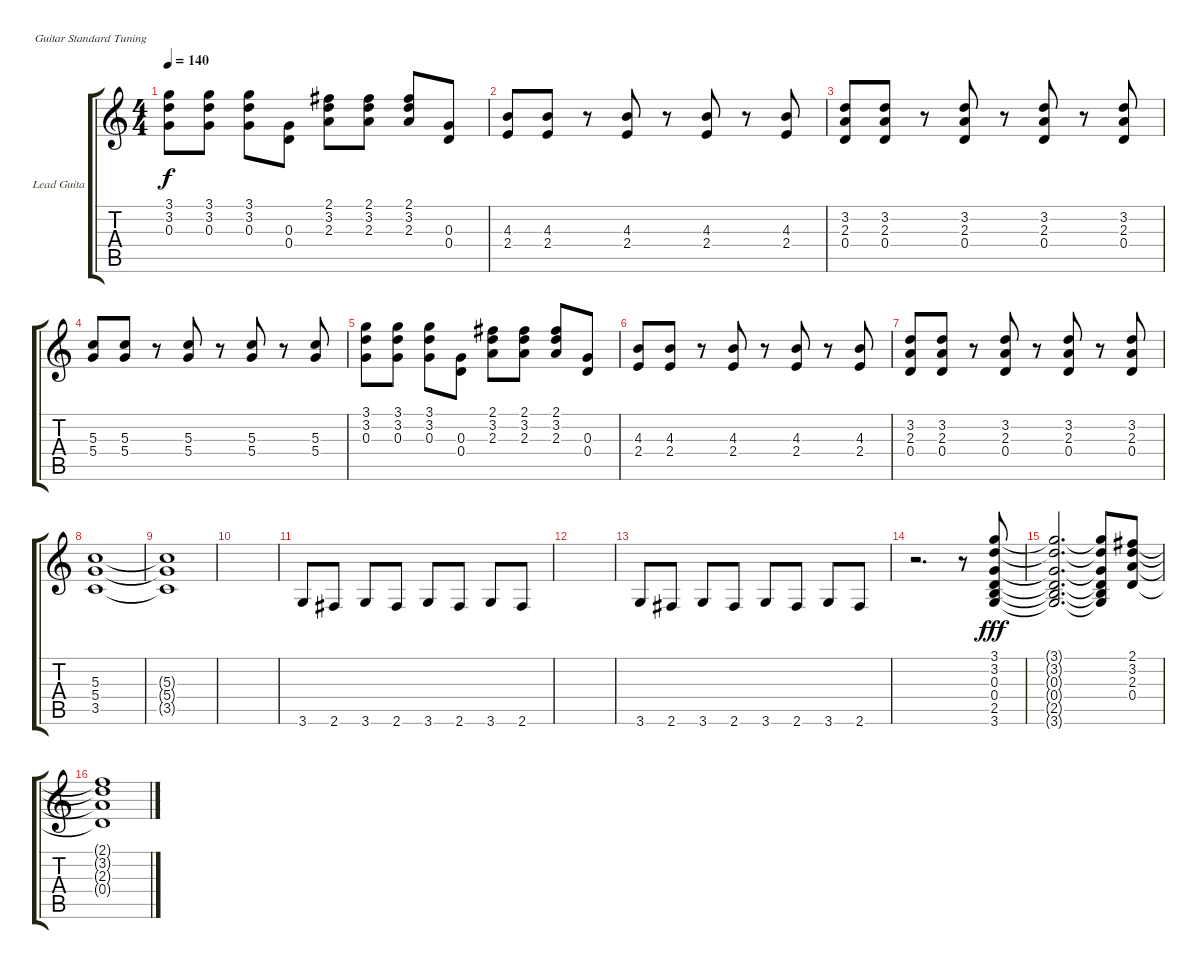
\bracketExtendMode groupsimilarinstruments
\firstSystemTrackNameOrientation horizontal
\otherSystemsTrackNameOrientation horizontal
\track ("Lead Guitar" "Lead Guita") {instrument distortionguitar}
\staff {score tabs}
\tuning (E4 B3 G3 D3 A2 E2)
\ts (4 4)
\tempo 140
\clef g2
\ks c
(0.3 3.2 3.1).8{dy f} (0.3 3.2 3.1).8 (0.3 3.2 3.1).8 (0.4 0.3).8 (2.3 3.2 2.1).8 (2.3 3.2 2.1).8 (2.3 3.2 2.1).8 (0.4 0.3).8 |
(2.4 4.3).8 (2.4 4.3).8 r.8 (2.4 4.3).8 r.8 (2.4 4.3).8 r.8 (2.4 4.3).8 |
(0.4 2.3 3.2).8 (0.4 2.3 3.2).8 r.8 (0.4 2.3 3.2).8 r.8 (0.4 2.3 3.2).8 r.8 (0.4 2.3 3.2).8 |
(5.4 5.3).8 (5.4 5.3).8 r.8 (5.4 5.3).8 r.8 (5.4 5.3).8 r.8 (5.4 5.3).8 |
(0.3 3.2 3.1).8 (0.3 3.2 3.1).8 (0.3 3.2 3.1).8 (0.4 0.3).8 (2.3 3.2 2.1).8 (2.3 3.2 2.1).8 (2.3 3.2 2.1).8 (0.4 0.3).8 |
(2.4 4.3).8 (2.4 4.3).8 r.8 (2.4 4.3).8 r.8 (2.4 4.3).8 r.8 (2.4 4.3).8 |
(0.4 2.3 3.2).8 (0.4 2.3 3.2).8 r.8 (0.4 2.3 3.2).8 r.8 (0.4 2.3 3.2).8 r.8 (0.4 2.3 3.2).8 |
(3.5 5.4 5.3).1 |
(3.5{t} 5.4{t} 5.3{t}).1 |
|
3.6.8 2.6.8 3.6.8 2.6.8 3.6.8 2.6.8 3.6.8 2.6.8 |
|
3.6.8 2.6.8 3.6.8 2.6.8 3.6.8 2.6.8 3.6.8 2.6.8 |
r.2{d} r.8 (3.6 2.5 0.4 0.3 3.2 3.1).8{dy fff} |
(3.6{t} 2.5{t} 0.4{t} 3.1{t} 3.2{t} 0.3{t}).2{d} (2.5{t} 0.4{t} 3.6{t} 0.3{t} 3.2{t} 3.1{t}).8 (0.4 2.3 3.2 2.1).8 |
(0.4{t} 2.3{t} 2.1{t} 3.2{t}).1
